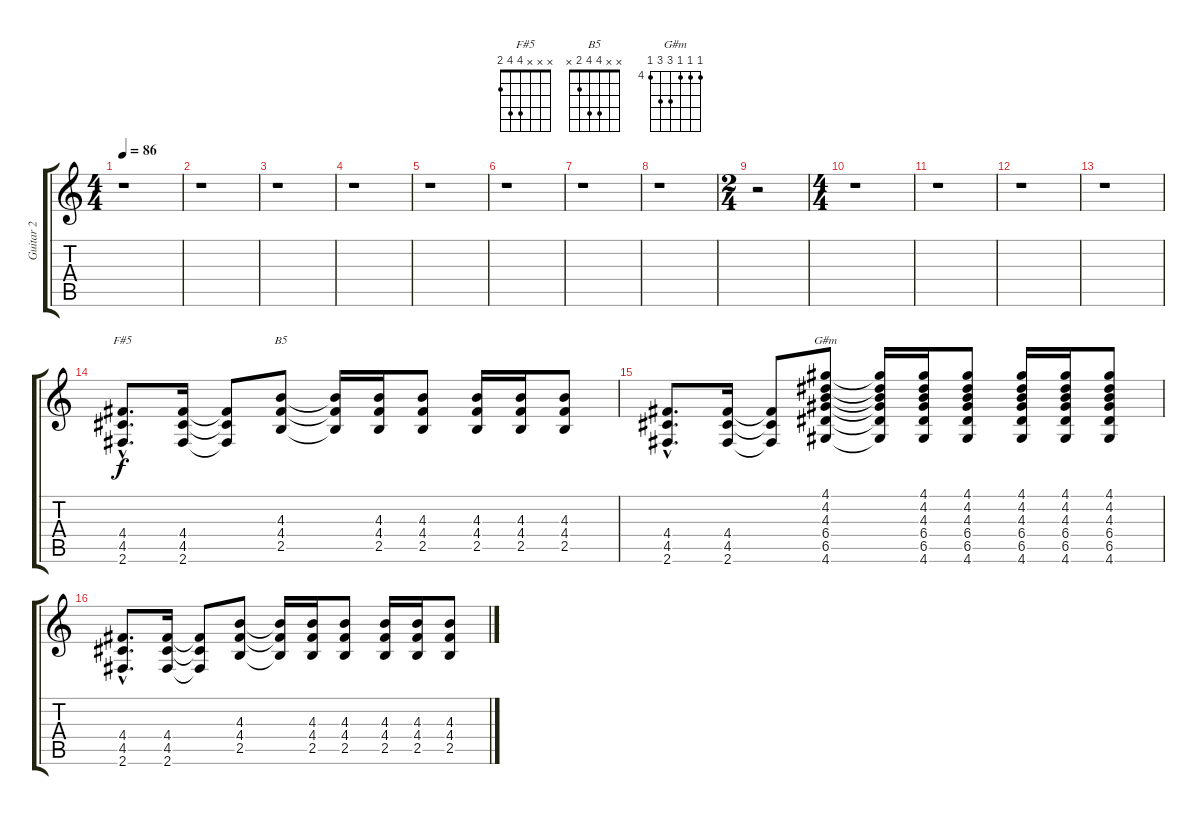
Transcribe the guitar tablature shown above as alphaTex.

\track ("Guitar 2" "Guitar 2") {instrument distortionguitar}
\staff {score tabs}
\tuning (E4 B3 G3 D3 A2 E2) {hide}
\chord ("F#5" x x x 4 4 2)
\chord ("B5" x x 4 4 2 x)
\chord ("G#m" 4 4 4 6 6 4) {firstfret 4}
\ts (4 4)
\tempo 86
\clef g2
\ks c
r.1{dy f} |
r.1 |
r.1 |
r.1 |
r.1 |
r.1 |
r.1 |
r.1 |
\ts (2 4)
r.2 |
\ts (4 4)
r.1 |
r.1 |
r.1 |
r.1 |
(4.4{hac} 4.5{hac} 2.6{hac}).8{d ch "F#5"} (4.4 4.5 2.6).16 (4.4{t} 4.5{t} 2.6{t}).8 (4.3 4.4 2.5).8{ch "B5"} (4.3{t} 4.4{t} 2.5{t}).16 (4.3 4.4 2.5).16 (4.3 4.4 2.5).8 (4.3 4.4 2.5).16 (4.3 4.4 2.5).16 (4.3 4.4 2.5).8 |
(4.4{hac} 4.5{hac} 2.6{hac}).8{d} (4.4 4.5 2.6).16 (4.4{t} 4.5{t} 2.6{t}).8 (4.1 4.2 4.3 6.4 6.5 4.6).8{ch "G#m"} (4.1{t} 4.2{t} 4.3{t} 6.4{t} 6.5{t} 4.6{t}).16 (4.1 4.2 4.3 6.4 6.5 4.6).16 (4.1 4.2 4.3 6.4 6.5 4.6).8 (4.1 4.2 4.3 6.4 6.5 4.6).16 (4.1 4.2 4.3 6.4 6.5 4.6).16 (4.1 4.2 4.3 6.4 6.5 4.6).8 |
(4.4{hac} 4.5{hac} 2.6{hac}).8{d} (4.4 4.5 2.6).16 (4.4{t} 4.5{t} 2.6{t}).8 (4.3 4.4 2.5).8 (4.3{t} 4.4{t} 2.5{t}).16 (4.3 4.4 2.5).16 (4.3 4.4 2.5).8 (4.3 4.4 2.5).16 (4.3 4.4 2.5).16 (4.3 4.4 2.5).8
